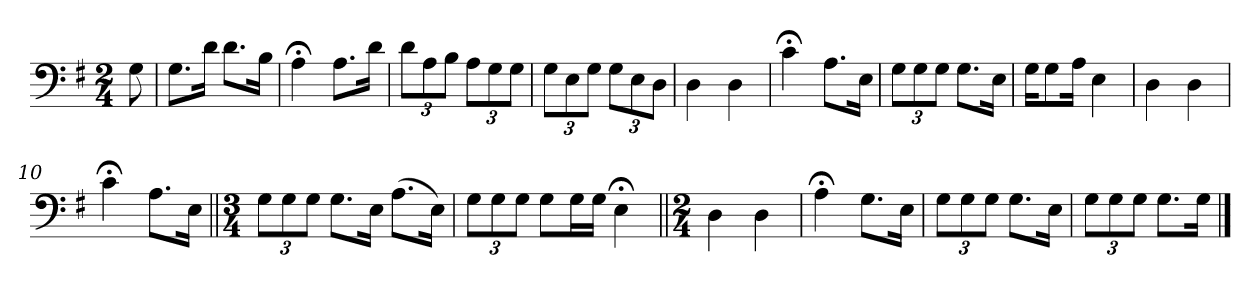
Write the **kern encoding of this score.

**kern
*part1
*staff1
*clefF4
*k[f#]
*M2/4
=
8G\
=1
8.G\L
16d\Jk
8.d\L
16B\Jk
=2
4A;<\
8.A\L
16d\Jk
=3
12d\L
12A\
12B\J
12A\L
12G\
12G\J
=4
12G\L
12E\
12G\J
12G\L
12E\
12D\J
=5
4D\
4D\
=6
4c;<\
8.A\L
16E\Jk
=7
12G\L
12G\
12G\J
8.G\L
16E\Jk
=8
16G\KL
8G\
16A\Jk
4E\
=9
4D\
4D\
=10
4c;<\
8.A\L
16E\Jk
=11||
*M3/4
12G\L
12G\
12G\J
8.G\L
16E\Jk
(8.A\L
16E\Jk)
=12
12G\L
12G\
12G\J
8G\L
16G\L
16G\JJ
4E;<\
=13||
*M2/4
4D\
4D\
=14
4A;<\
8.G\L
16E\Jk
=15
12G\L
12G\
12G\J
8.G\L
16E\Jk
=16
12G\L
12G\
12G\J
8.G\L
16G\Jk
==
*-
